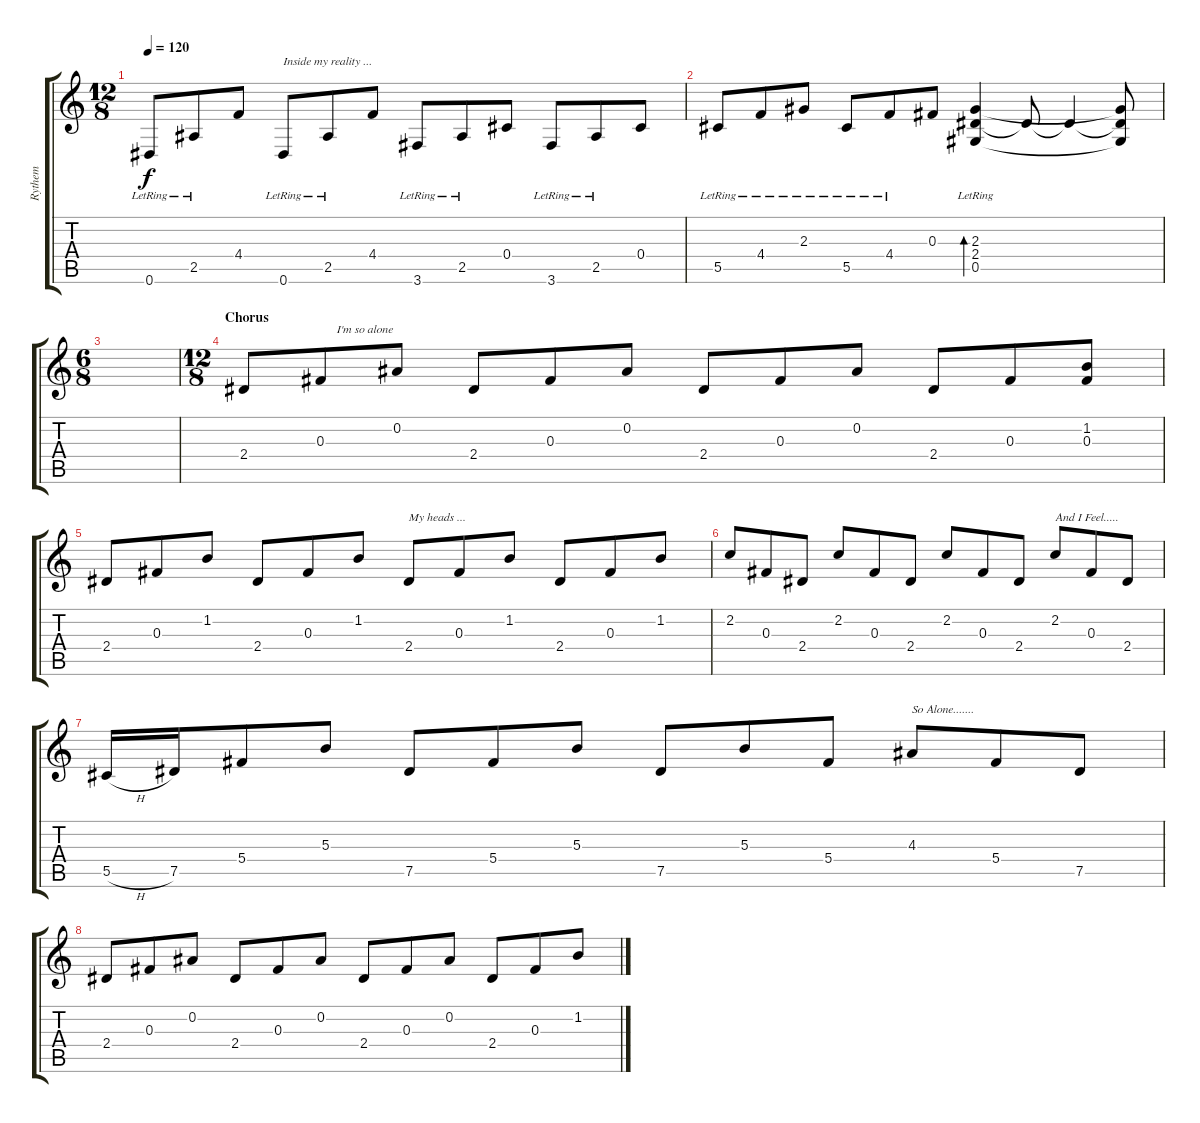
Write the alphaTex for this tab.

\track ("Rythem" "Rythem") {instrument acousticguitarnylon}
\staff {score tabs}
\tuning (Eb4 Bb3 Gb3 Db3 Ab2 Eb2) {hide}
\ts (12 8)
\tempo 120
\clef g2
\ks c
0.6{lr}.8{dy f} 2.5{lr}.8 4.4.8 0.6{lr}.8{txt "Inside my reality ..."} 2.5{lr}.8 4.4.8 3.6{lr}.8 2.5{lr}.8 0.4.8 3.6{lr}.8 2.5{lr}.8 0.4.8 |
5.5{lr}.8 4.4{lr}.8 2.3{lr}.8 5.5{lr}.8 4.4{lr}.8 0.3.8 (2.3{lr} 2.4 0.5{lr}).4{bd 240} 2.4{t}.8 2.4{t}.4 (2.3{t} 2.4{t} 0.5{t}).8 |
\ts (6 8)
|
\ts (12 8)
\section ("" "Chorus")
2.4.8{txt "                               I'm so alone "} 0.3.8 0.2.8 2.4.8 0.3.8 0.2.8 2.4.8 0.3.8 0.2.8 2.4.8 0.3.8 (1.2 0.3).8 |
2.4.8 0.3.8 1.2.8 2.4.8 0.3.8 1.2.8 2.4.8{txt "My heads ..."} 0.3.8 1.2.8 2.4.8 0.3.8 1.2.8 |
2.2.8 0.3.8 2.4.8 2.2.8 0.3.8 2.4.8 2.2.8 0.3.8 2.4.8 2.2.8{txt "And I Feel....."} 0.3.8 2.4.8 |
5.5{h}.16 7.5.16 5.4.8 5.3.8 7.5.8 5.4.8 5.3.8 7.5.8 5.3.8 5.4.8 4.3.8{txt "So Alone......."} 5.4.8 7.5.8 |
2.4.8 0.3.8 0.2.8 2.4.8 0.3.8 0.2.8 2.4.8 0.3.8 0.2.8 2.4.8 0.3.8 1.2.8
